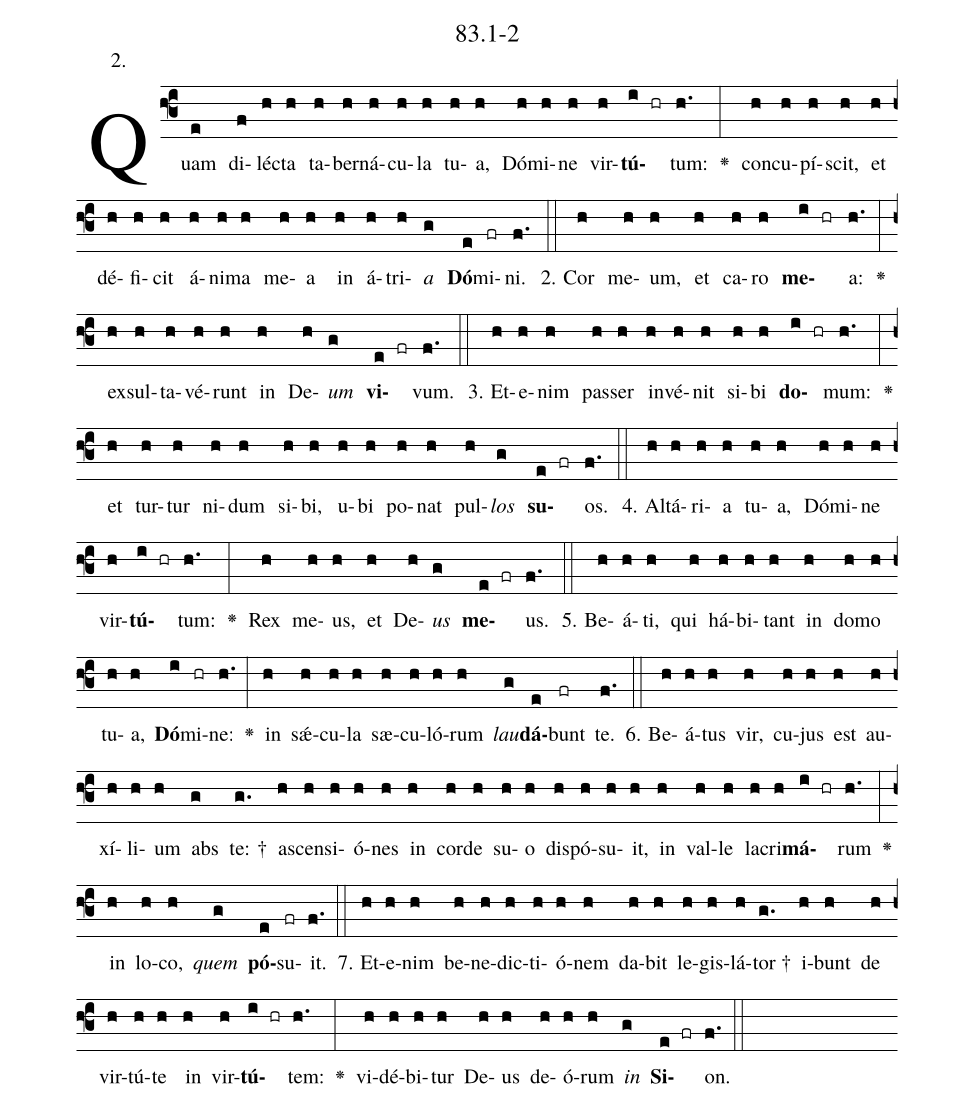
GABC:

name: 83.1-2;
annotation: 2.;
%%
(f3)Quam(e) di(f)léc(h)ta(h) ta(h)ber(h)ná(h)cu(h)la(h) tu(h)a,(h) Dó(h)mi(h)ne(h) vir(h)<b>tú</b>(i hr)tum:(h.) <v>\greheightstar</v>(:) con(h)cu(h)pí(h)scit,(h) et(h) dé(h)fi(h)cit(h) á(h)ni(h)ma(h) me(h)a(h) in(h) á(h)tri(h)<i>a</i>(g) <b>Dó</b>(e)mi(fr)ni.(f.) (::)
2. Cor(h) me(h)um,(h) et(h) ca(h)ro(h) <b>me</b>(i hr)a:(h.) <v>\greheightstar</v>(:) ex(h)sul(h)ta(h)vé(h)runt(h) in(h) De(h)<i>um</i>(g) <b>vi</b>(e fr)vum.(f.) (::)
3. Et(h)e(h)nim(h) pas(h)ser(h) in(h)vé(h)nit(h) si(h)bi(h) <b>do</b>(i hr)mum:(h.) <v>\greheightstar</v>(:) et(h) tur(h)tur(h) ni(h)dum(h) si(h)bi,(h) u(h)bi(h) po(h)nat(h) pul(h)<i>los</i>(g) <b>su</b>(e fr)os.(f.) (::)
4. Al(h)tá(h)ri(h)a(h) tu(h)a,(h) Dó(h)mi(h)ne(h) vir(h)<b>tú</b>(i hr)tum:(h.) <v>\greheightstar</v>(:) Rex(h) me(h)us,(h) et(h) De(h)<i>us</i>(g) <b>me</b>(e fr)us.(f.) (::)
5. Be(h)á(h)ti,(h) qui(h) há(h)bi(h)tant(h) in(h) do(h)mo(h) tu(h)a,(h) <b>Dó</b>(i)mi(hr)ne:(h.) <v>\greheightstar</v>(:) in(h) sǽ(h)cu(h)la(h) sæ(h)cu(h)ló(h)rum(h) <i>lau</i>(g)<b>dá</b>(e)bunt(fr) te.(f.) (::)
6. Be(h)á(h)tus(h) vir,(h) cu(h)jus(h) est(h) au(h)xí(h)li(h)um(h) abs(g) te: †(g.) a(h)scen(h)si(h)ó(h)nes(h) in(h) cor(h)de(h) su(h)o(h) dis(h)pó(h)su(h)it,(h) in(h) val(h)le(h) la(h)cri(h)<b>má</b>(i hr)rum(h.) <v>\greheightstar</v>(:) in(h) lo(h)co,(h) <i>quem</i>(g) <b>pó</b>(e)su(fr)it.(f.) (::)
7. Et(h)e(h)nim(h) be(h)ne(h)dic(h)ti(h)ó(h)nem(h) da(h)bit(h) le(h)gis(h)lá(h)tor †(g.) i(h)bunt(h) de(h) vir(h)tú(h)te(h) in(h) vir(h)<b>tú</b>(i hr)tem:(h.) <v>\greheightstar</v>(:) vi(h)dé(h)bi(h)tur(h) De(h)us(h) de(h)ó(h)rum(h) <i>in</i>(g) <b>Si</b>(e fr)on.(f.) (::)
